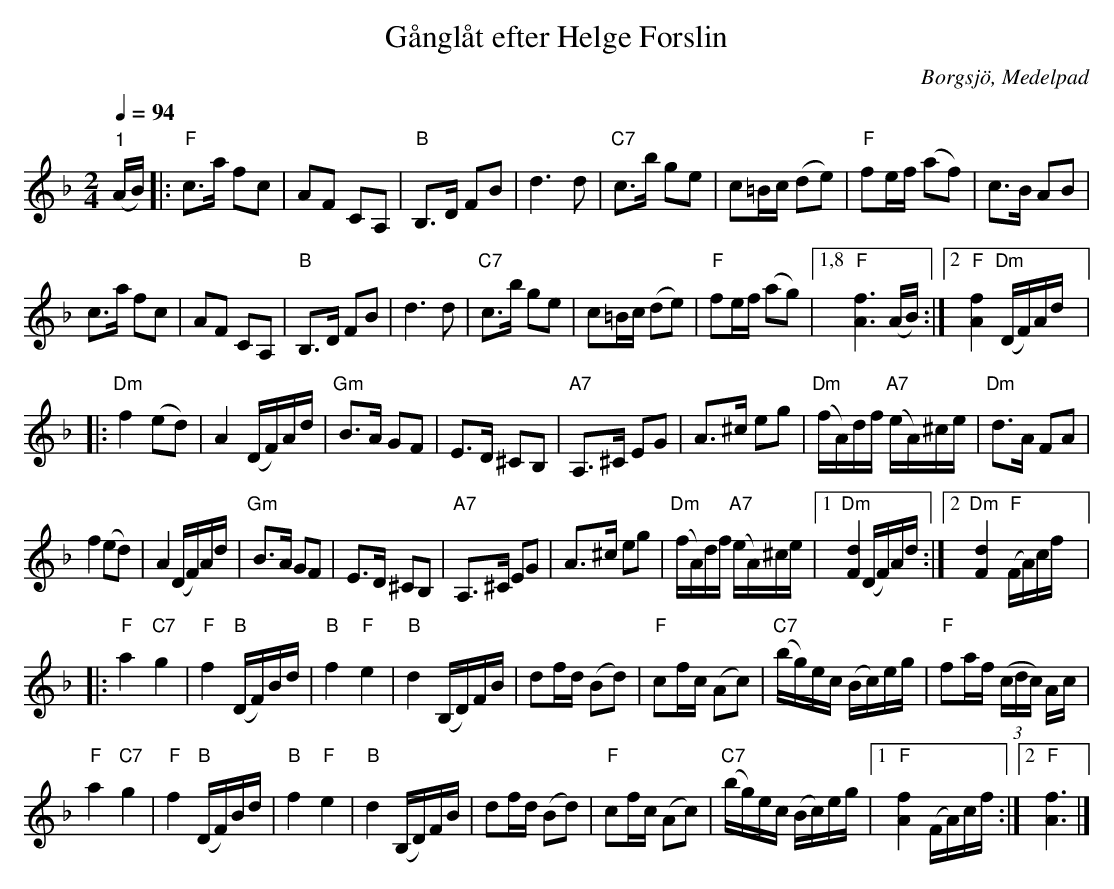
X:1
T:Gånglåt efter Helge Forslin
O:Borgsjö, Medelpad
L:1/8
Q:1/4=94
M:2/4
K:Dm
V:1
"^1" (A/B/) |:"F" c>a fc | AF CA, | "B" B,>D FB | d3 d | "C7" c>b ge | c=B/c/ (de) | "F" fe/f/ (af) | c>B AB |
c>a fc | AF CA, | "B" B,>D FB |  d3 d | "C7" c>b ge | c=B/c/ (de) | "F" fe/f/ (ag) |1,8 "F"[Af]3 (A/B/) :|2 "F" [Af]2 "Dm" (D/F/)A/d/ |:
"Dm" f2 (ed) | A2 (D/F/)A/d/ |"Gm" B>A GF | E>D ^CB, | "A7" A,>^C EG | A>^c eg | "Dm" (f/A/)d/f/"A7" (e/A/)^c/e/ |"Dm" d>A FA |
f2 (ed) | A2 (D/F/)A/d/ |"Gm" B>A GF | E>D ^CB, | "A7" A,>^C EG | A>^c eg | "Dm" (f/A/)d/f/"A7" (e/A/)^c/e/ |1"Dm" [Fd]2 (D/F/)A/d/ :|2 "Dm" [Fd]2"F" (F/A/)c/f/ |:
"F" a2"C7" g2 |"F" f2"B" (D/F/)B/d/ | "B"f2"F" e2 |"B" d2 (B,/D/)F/B/ | df/d/ (Bd) | "F" cf/c/ (Ac) |"C7" (b/g/)e/c/ (B/c/)e/g/ | "F" fa/f/ (3(c/d/c/) A/c/ |
"F" a2"C7" g2 | "F" f2"B" (D/F/)B/d/ | "B"f2"F" e2 |"B" d2 (B,/D/)F/B/ | df/d/ (Bd) | "F" cf/c/ (Ac) | "C7" (b/g/)e/c/ (B/c/)e/g/ |1"F" [Af]2 (F/A/)c/f/ :|2"F" [Af]3 |]
